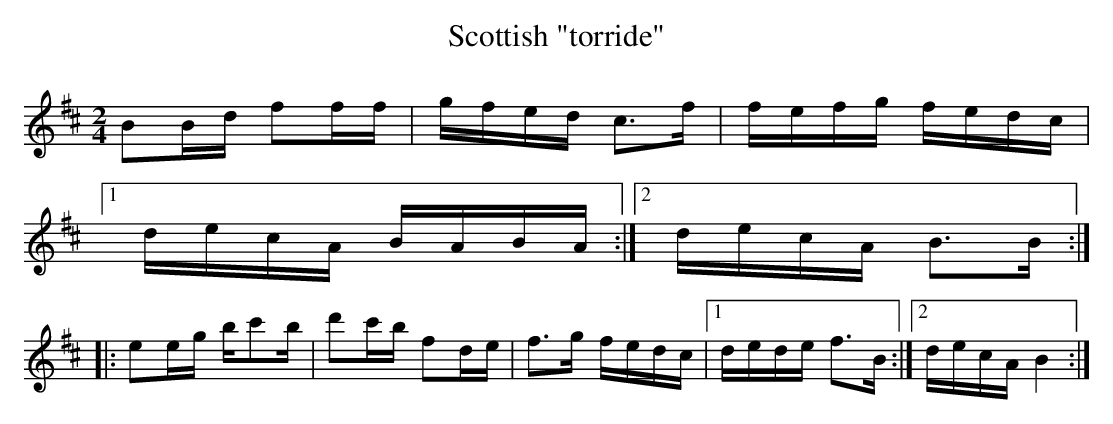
X:1
T:Scottish "torride"
M:2/4
L:1/8
K:Bm
BB/d/ ff/f/|g/f/e/d/ c>f|f/e/f/g/ f/e/d/c/|1
d/e/c/A/ B/A/B/A/:|2 d/e/c/A/ B>B::
ee/g/ b/c'b/|d'c'/b/ fd/e/|f>g f/e/d/c/|1 d/e/d/e/ f>B:|2 d/e/c/A/ B2:|
